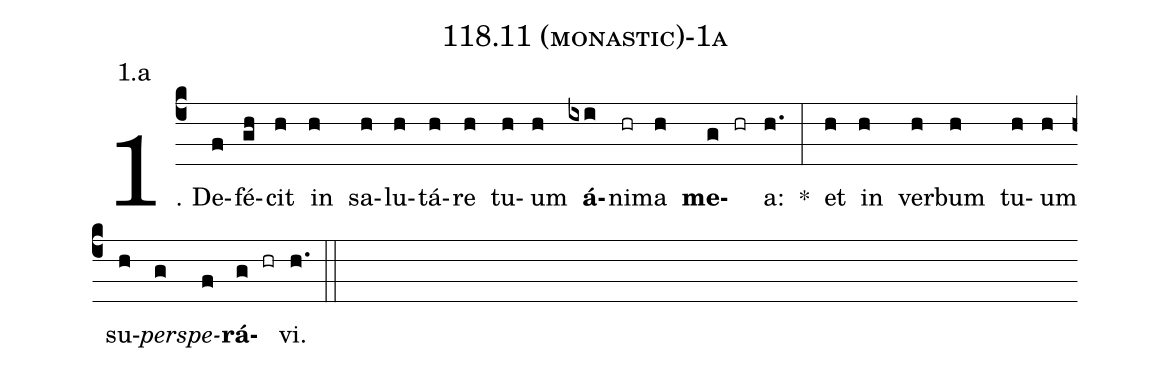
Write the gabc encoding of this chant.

name: 118.11 (monastic)-1a;
annotation: 1.a;
%%
(c4)1. De(f)fé(gh)cit(h) in(h) sa(h)lu(h)tá(h)re(h) tu(h)um(h) <b>á</b>(ixi)ni(hr)ma(h) <b>me</b>(g hr)a:(h.) *(:) et(h) in(h) ver(h)bum(h) tu(h)um(h) su(h)<i>per</i>(g)<i>spe</i>(f)<b>rá</b>(g hr)vi.(h.) (::)
